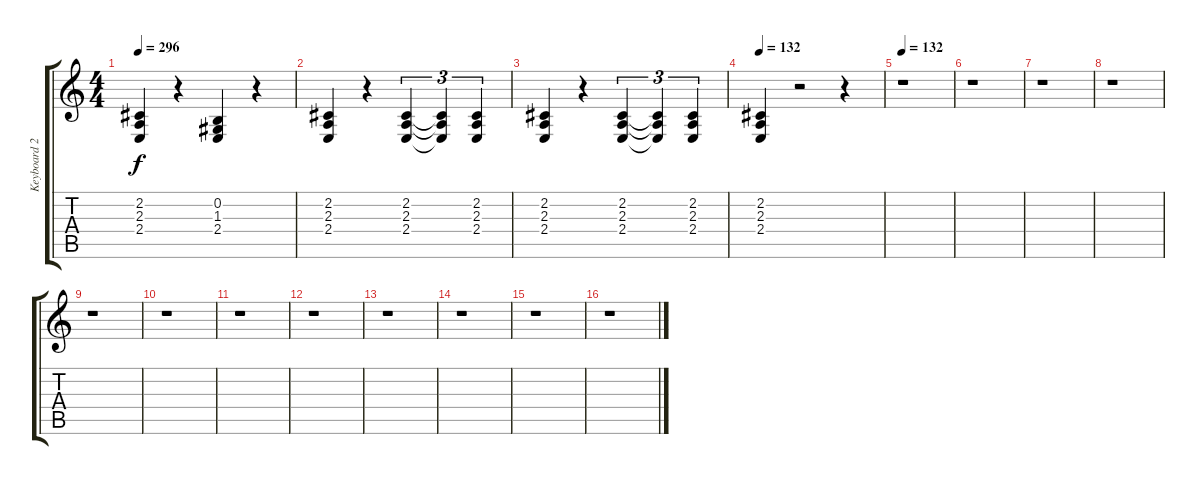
\track ("Keyboard 2 Andre Matos" "Keyboard 2") {instrument stringensemble1}
\staff {score tabs}
\tuning (E4 B3 G3 D3 A2 E2) {hide}
\ts (4 4)
\tempo 296
\clef g2
\ks c
(2.2 2.3 2.4).4{dy f} r.4 (0.2 1.3 2.4).4 r.4 |
(2.2 2.3 2.4).4 r.4 (2.2 2.3 2.4).4{tu (3 2)} (2.2{t} 2.3{t} 2.4{t}).4{tu (3 2)} (2.2 2.3 2.4).4{tu (3 2)} |
(2.2 2.3 2.4).4 r.4 (2.2 2.3 2.4).4{tu (3 2)} (2.2{t} 2.3{t} 2.4{t}).4{tu (3 2)} (2.2 2.3 2.4).4{tu (3 2)} |
\tempo 132
(2.2 2.3 2.4).4 r.2 r.4 |
\tempo 132
r.1 |
r.1 |
r.1 |
r.1 |
r.1 |
r.1 |
r.1 |
r.1 |
r.1 |
r.1 |
r.1 |
r.1
